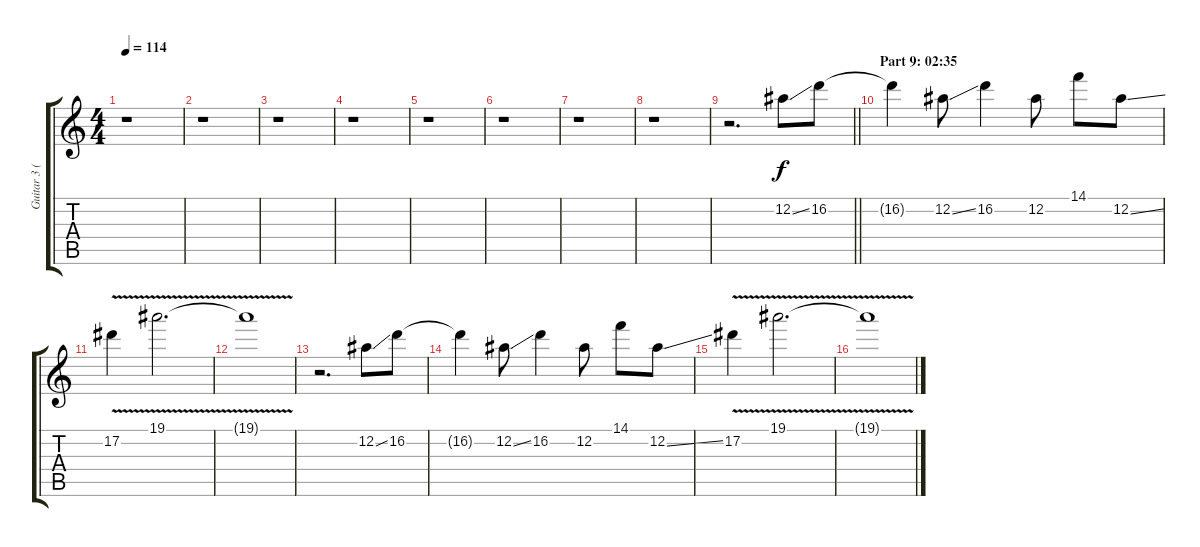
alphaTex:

\track ("Guitar 3 (Distortion w/ Octaver)" "Guitar 3 (") {instrument distortionguitar}
\staff {score tabs}
\tuning (Eb4 Bb3 G3 Db3 Ab2 Eb2) {hide}
\ts (4 4)
\tempo 114
\clef g2
\ks c
r.1{dy f} |
r.1 |
r.1 |
r.1 |
r.1 |
r.1 |
r.1 |
r.1 |
\barLineRight lightlight
r.2{d} 12.2{ss}.8 16.2.8 |
\section ("" "Part 9: 02:35")
16.2{t}.4 12.2{ss}.8 16.2.4 12.2.8 14.1.8 12.2{ss}.8 |
17.2{v}.4 19.1{v}.2{d volume 0} |
19.1{t}.1 |
r.2{d volume 9} 12.2{ss}.8 16.2.8 |
16.2{t}.4 12.2{ss}.8 16.2.4 12.2.8 14.1.8 12.2{ss}.8 |
17.2{v}.4 19.1{v}.2{d volume 0} |
19.1{t}.1
